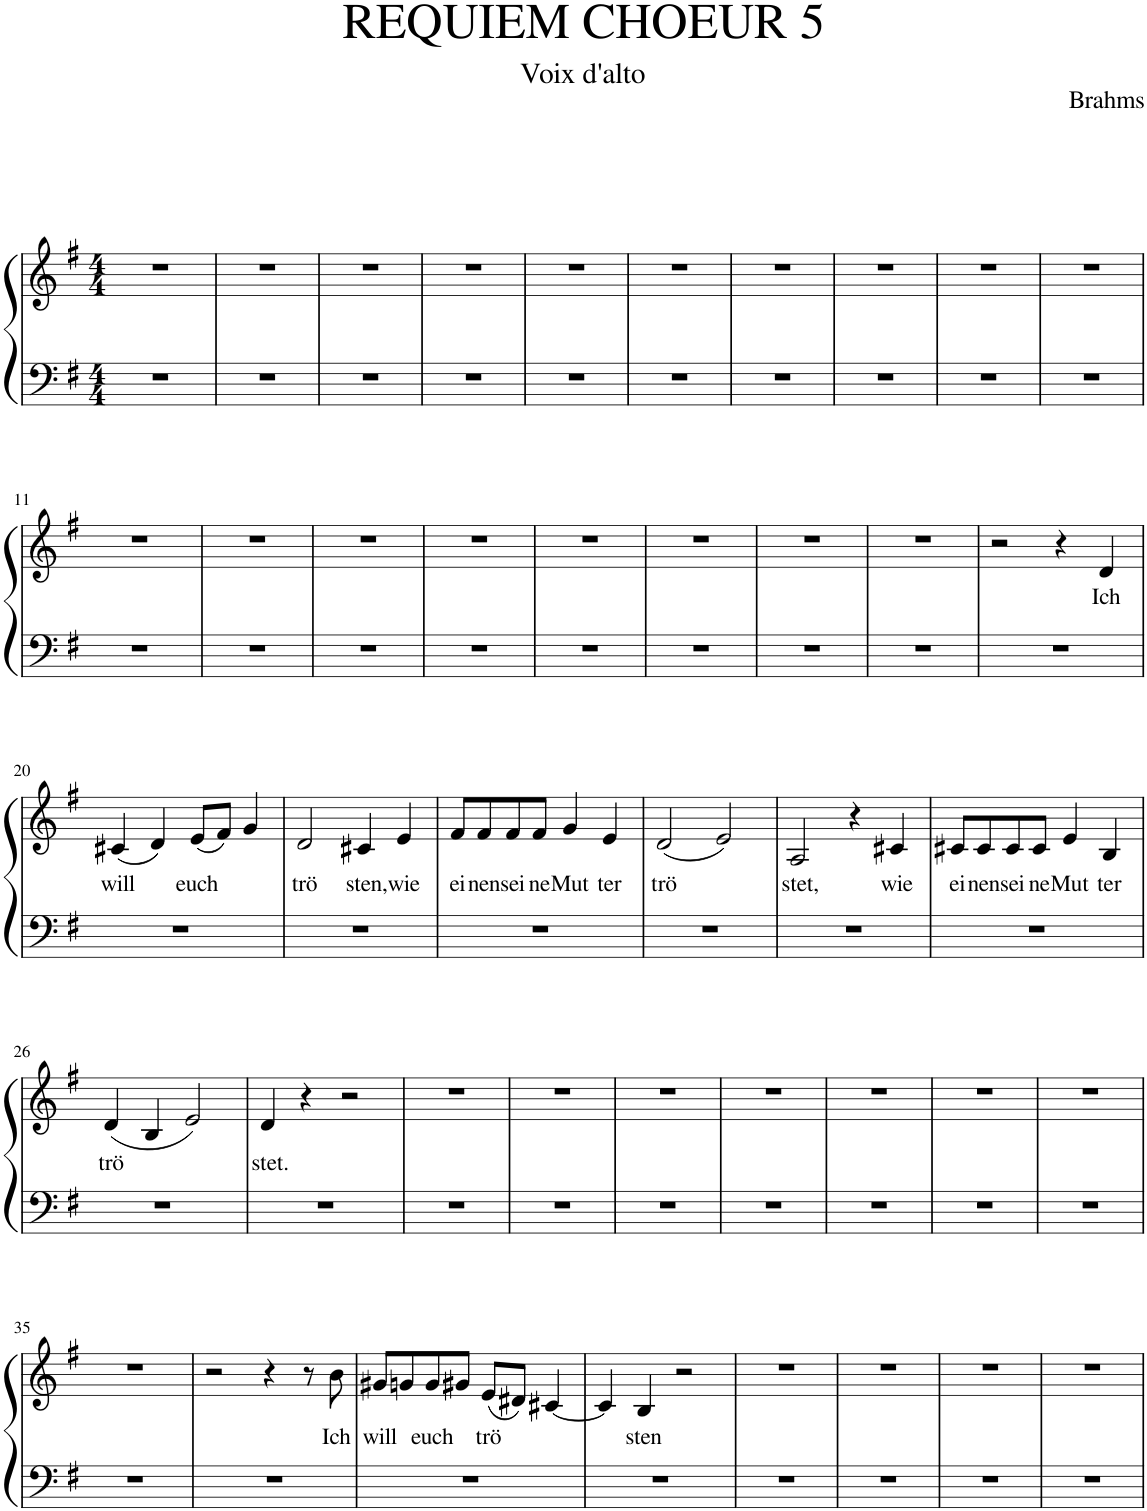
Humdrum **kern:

**kern	**kern	**text
*part1	*part1	*part1
*staff2	*staff1	*staff1
*I"Piano	*	*
*I'Pno.	*	*
*clefF4	*clefG2	*
*k[f#]	*k[f#]	*
*M4/4	*M4/4	*
=1	=1	=1
1r	1r	.
=2	=2	=2
1r	1r	.
=3	=3	=3
1r	1r	.
=4	=4	=4
1r	1r	.
=5	=5	=5
1r	1r	.
=6	=6	=6
1r	1r	.
=7	=7	=7
1r	1r	.
=8	=8	=8
1r	1r	.
=9	=9	=9
1r	1r	.
=10	=10	=10
1r	1r	.
!!LO:LB:g=z
=11	=11	=11
1r	1r	.
=12	=12	=12
1r	1r	.
=13	=13	=13
1r	1r	.
=14	=14	=14
1r	1r	.
=15	=15	=15
1r	1r	.
=16	=16	=16
1r	1r	.
=17	=17	=17
1r	1r	.
=18	=18	=18
1r	1r	.
=19	=19	=19
1r	2r	.
.	4r	.
!	!	!LO:LY:b
.	4d/	Ich
!!LO:LB:g=z
=20	=20	=20
!	!	!LO:LY:b
1r	(4c#X/	will
.	4d/)	.
!	!	!LO:LY:b
.	(8e/L	euch
.	8f#/J)	.
.	4g/	.
=21	=21	=21
!	!	!LO:LY:b
1r	2d/	trö
!	!	!LO:LY:b
.	4c#X/	sten,
!	!	!LO:LY:b
.	4e/	wie
=22	=22	=22
!	!	!LO:LY:b
1r	8f#/L	ei
!	!	!LO:LY:b
.	8f#/	nen
!	!	!LO:LY:b
.	8f#/	sei
!	!	!LO:LY:b
.	8f#/J	ne
!	!	!LO:LY:b
.	4g/	Mut
!	!	!LO:LY:b
.	4e/	ter
=23	=23	=23
!	!	!LO:LY:b
1r	(2d/	trö
.	2e/)	.
=24	=24	=24
!	!	!LO:LY:b
1r	2A/	stet,
.	4r	.
!	!	!LO:LY:b
.	4c#X/	wie
=25	=25	=25
!	!	!LO:LY:b
1r	8c#X/L	ei
!	!	!LO:LY:b
.	8c#/	nen
!	!	!LO:LY:b
.	8c#/	sei
!	!	!LO:LY:b
.	8c#/J	ne
!	!	!LO:LY:b
.	4e/	Mut
!	!	!LO:LY:b
.	4B/	ter
!!LO:LB:g=z
=26	=26	=26
!	!	!LO:LY:b
1r	(4d/	trö
.	4B/	.
.	2e/)	.
=27	=27	=27
!	!	!LO:LY:b
1r	4d/	stet.
.	4r	.
.	2r	.
=28	=28	=28
1r	1r	.
=29	=29	=29
1r	1r	.
=30	=30	=30
1r	1r	.
=31	=31	=31
1r	1r	.
=32	=32	=32
1r	1r	.
=33	=33	=33
1r	1r	.
=34	=34	=34
1r	1r	.
!!LO:LB:g=z
=35	=35	=35
1r	1r	.
=36	=36	=36
1r	2r	.
.	4r	.
.	8r	.
!	!	!LO:LY:b
.	8b\	Ich
=37	=37	=37
!	!	!LO:LY:b
1r	8g#X/L	will
.	8gn/	.
!	!	!LO:LY:b
.	8g/	euch
.	8g#X/J	.
!	!	!LO:LY:b
.	(8e/L	trö
.	8d#X/J)	.
.	[4c#X/	.
=38	=38	=38
1r	4c#/]	.
!	!	!LO:LY:b
.	4B/	sten
.	2r	.
=39	=39	=39
1r	1r	.
=40	=40	=40
1r	1r	.
=41	=41	=41
1r	1r	.
=42	=42	=42
1r	1r	.
=	=	=
*-	*-	*-
